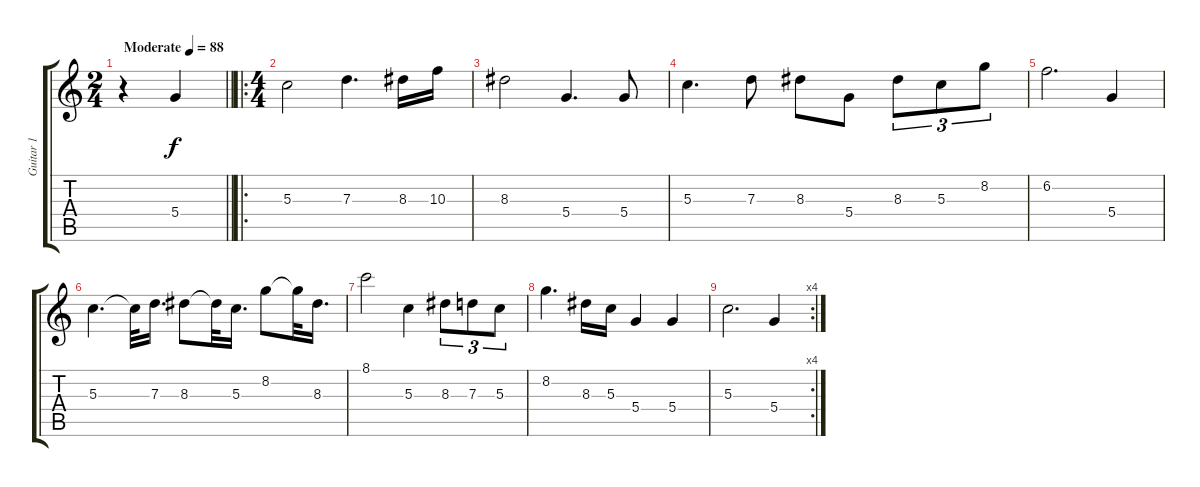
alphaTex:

\track ("Guitar 1" "Guitar 1") {instrument distortionguitar}
\staff {score tabs}
\tuning (E4 B3 G3 D3 A2 D2) {hide}
\ts (2 4)
\tempo (88 "Moderate")
\clef g2
\barLineRight lightlight
\ks c
r.4{dy f instrument distortionguitar} 5.4.4 |
\ro
\ts (4 4)
5.3.2 7.3.4{d} 8.3.16 10.3.16 |
8.3.2 5.4.4{d} 5.4.8 |
5.3.4{d} 7.3.8 8.3.8 5.4.8 8.3.8{tu (3 2)} 5.3.8{tu (3 2)} 8.2.8{tu (3 2)} |
6.2.2{d} 5.4.4 |
5.3.4{d} 5.3{t}.32 7.3.16{d} 8.3.8 8.3{t}.32 5.3.16{d} 8.2.8 8.2{t}.32 8.3.16{d} |
8.1.2 5.3.4 8.3.8{tu (3 2)} 7.3.8{tu (3 2)} 5.3.8{tu (3 2)} |
8.2.4{d} 8.3.16 5.3.16 5.4.4 5.4.4 |
\rc 4
5.3.2{d} 5.4.4
